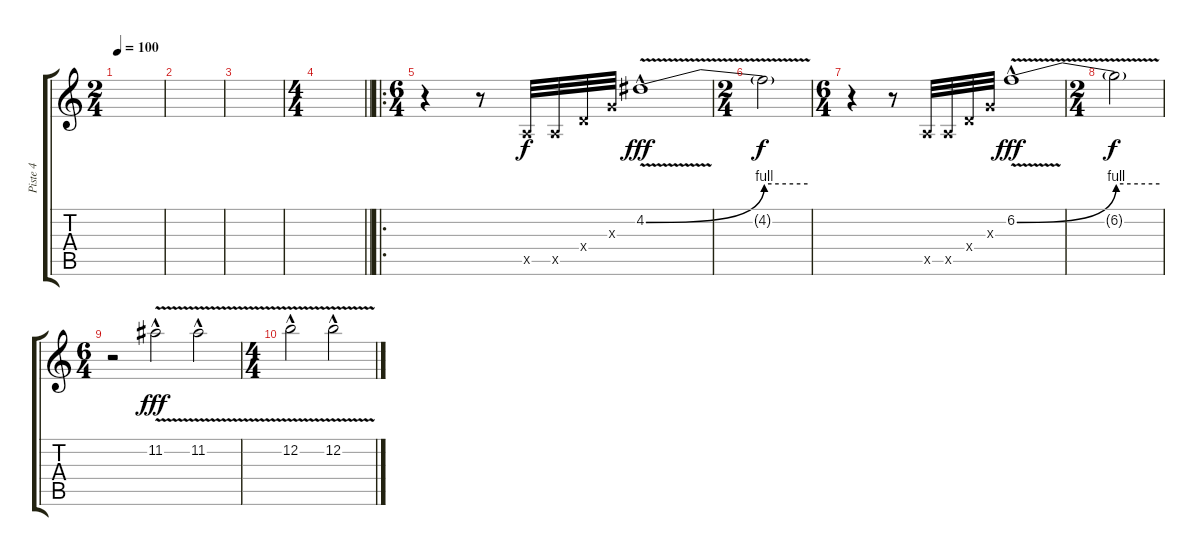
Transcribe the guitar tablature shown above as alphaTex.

\track ("Piste 4" "Piste 4") {instrument distortionguitar}
\staff {score tabs}
\tuning (E4 B3 G3 D3 A2 E2) {hide}
\ts (2 4)
\tempo 100
\clef g2
\ks c
|
|
|
\ts (4 4)
\barLineRight lightlight
|
\ro
\ts (6 4)
\section ("" "")
r.4 r.8 0.5{x}.32 0.5{x}.32 0.4{x}.32 0.3{x}.32 4.2{be (bend 0 0 60 4) v hac}.1{dy fff} |
\ts (2 4)
4.2{be (hold 0 4 60 4) v t}.2{dy f} |
\ts (6 4)
r.4 r.8 0.5{x}.32 0.5{x}.32 0.4{x}.32 0.3{x}.32 6.2{be (bend 0 0 60 4) v hac}.1{dy fff} |
\ts (2 4)
6.2{be (hold 0 4 60 4) v t}.2{dy f} |
\ts (6 4)
r.2 11.2{v hac}.2{dy fff} 11.2{v hac}.2 |
\ts (4 4)
12.2{v hac}.2 12.2{v hac}.2
